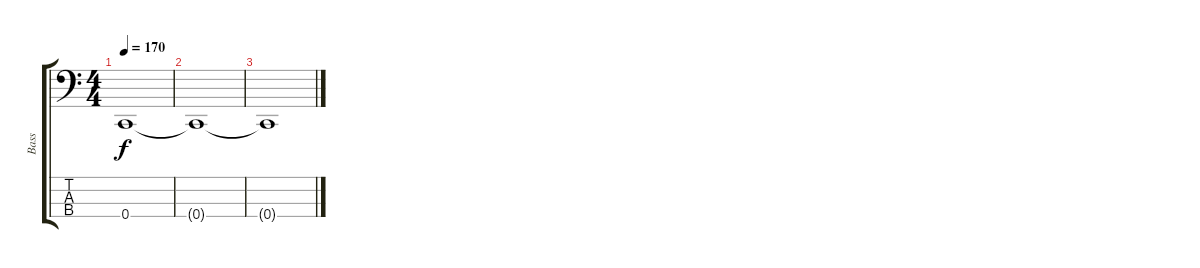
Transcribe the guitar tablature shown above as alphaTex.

\track ("Bass" "Bass") {instrument electricbasspick}
\staff {score tabs}
\tuning (F2 C2 G1 C1) {hide}
\ts (4 4)
\tempo 170
\clef f4
\ks c
0.4{t}.1{dy f} |
0.4{t}.1 |
0.4{t}.1{volume 0}
